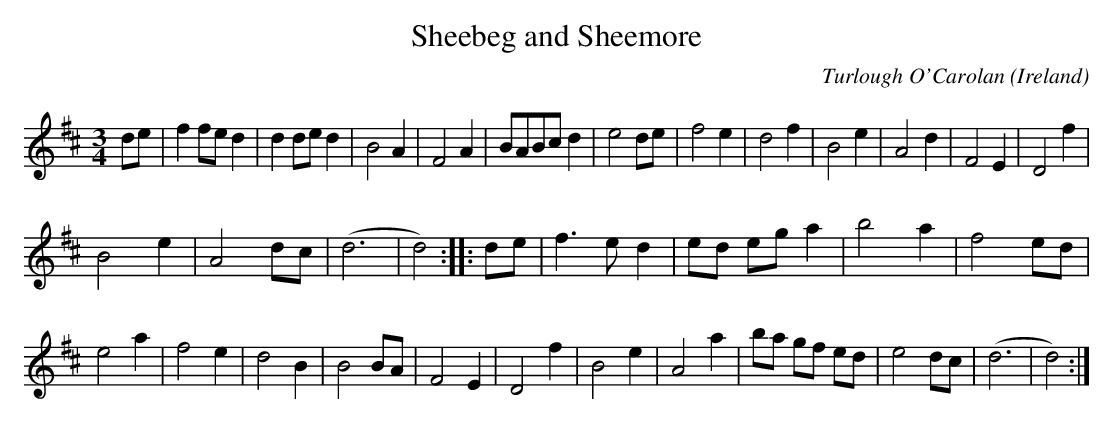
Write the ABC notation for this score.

X:1
T:Sheebeg and Sheemore
O:Ireland
M:3/4
C:Turlough O'Carolan
K:D
de|\
f2fe d2|d2de d2|B4A2|F4 A2|\
BABc d2|e4 de|f4 e2|d4 f2|\
B4e2|A4d2|F4E2|D4f2|
B4e2|A4dc|(d6|d4)::\
de|\
f3ed2|ed ega2|b4 a2|f4ed|
e4a2|f4e2|d4B2|B4BA|\
F4E2|D4f2|B4e2|A4a2|ba gf ed|e4 dc|(d6|d4):|
